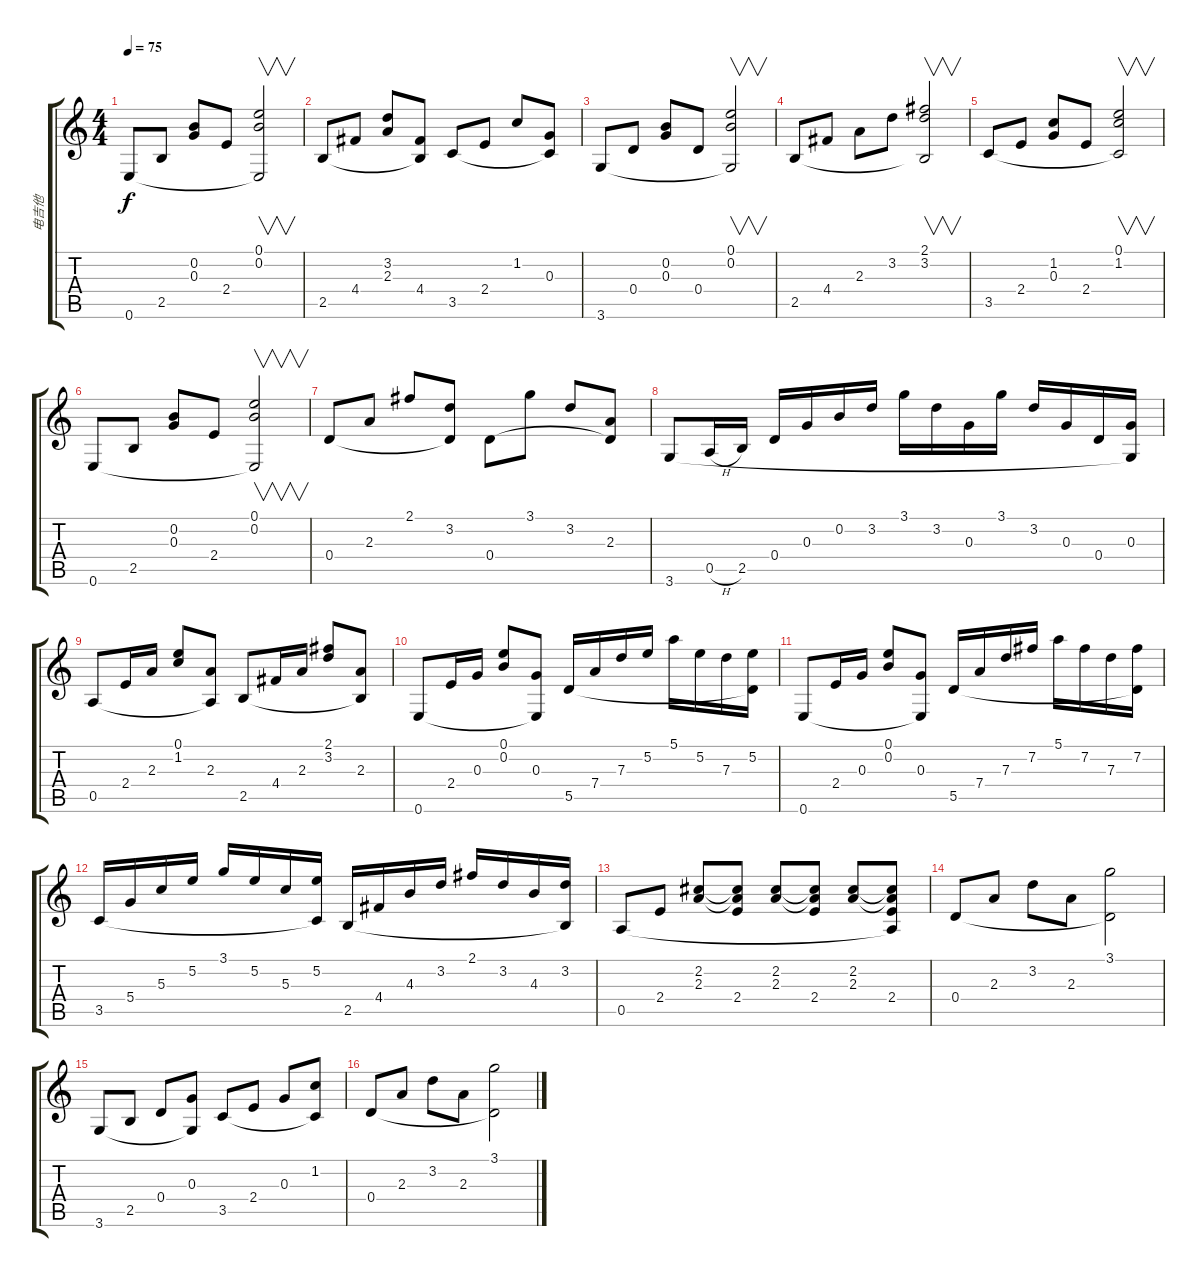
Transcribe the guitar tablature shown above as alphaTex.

\track ("电吉他" "电吉他") {instrument electricguitarclean}
\staff {score tabs}
\tuning (E4 B3 G3 D3 A2 E2) {hide}
\ts (4 4)
\tempo 75
\clef g2
\ks c
0.6.8{dy f} 2.5.8 (0.2 0.3).8 2.4.8 (0.1 0.2 0.6{t}).2{v} |
2.5.8 4.4.8 (3.2 2.3).8 (4.4 2.5{t}).8 3.5.8 2.4.8 1.2.8 (0.3 3.5{t}).8 |
3.6.8 0.4.8 (0.2 0.3).8 0.4.8 (0.1 0.2 3.6{t}).2{v} |
2.5.8 4.4.8 2.3.8 3.2.8 (2.1 3.2 2.5{t}).2{v} |
3.5.8 2.4.8 (1.2 0.3).8 2.4.8 (0.1 1.2 3.5{t}).2{v} |
0.6.8 2.5.8 (0.2 0.3).8 2.4.8 (0.1 0.2 0.6{t}).2{v} |
0.4.8 2.3.8 2.1.8 (3.2 0.4{t}).8 0.4.8 3.1.8 3.2.8 (2.3 0.4{t}).8 |
3.6.8 0.5{h}.16 2.5.16 0.4.16 0.3.16 0.2.16 3.2.16 3.1.16 3.2.16 0.3.16 3.1.16 3.2.16 0.3.16 0.4.16 (0.3 3.6{t}).16 |
0.5.8 2.4.16 2.3.16 (0.1 1.2).8 (2.3 0.5{t}).8 2.5.8 4.4.16 2.3.16 (2.1 3.2).8 (2.3 2.5{t}).8 |
0.6.8 2.4.16 0.3.16 (0.1 0.2).8 (0.3 0.6{t}).8 5.5.16 7.4.16 7.3.16 5.2.16 5.1.16 5.2.16 7.3.16 (5.2 5.5{t}).16 |
0.6.8 2.4.16 0.3.16 (0.1 0.2).8 (0.3 0.6{t}).8 5.5.16 7.4.16 7.3.16 7.2.16 5.1.16 7.2.16 7.3.16 (7.2 5.5{t}).16 |
3.5.16 5.4.16 5.3.16 5.2.16 3.1.16 5.2.16 5.3.16 (5.2 3.5{t}).16 2.5.16 4.4.16 4.3.16 3.2.16 2.1.16 3.2.16 4.3.16 (3.2 2.5{t}).16 |
0.5.8 2.4.8 (2.2 2.3).8 (2.2{t} 2.3{t} 2.4).8 (2.2 2.3).8 (2.2{t} 2.3{t} 2.4).8 (2.2 2.3).8 (2.2{t} 2.3{t} 2.4 0.5{t}).8 |
0.4.8 2.3.8 3.2.8 2.3.8 (3.1 0.4{t}).2 |
3.6.8 2.5.8 0.4.8 (0.3 3.6{t}).8 3.5.8 2.4.8 0.3.8 (1.2 3.5{t}).8 |
0.4.8 2.3.8 3.2.8 2.3.8 (3.1 0.4{t}).2
